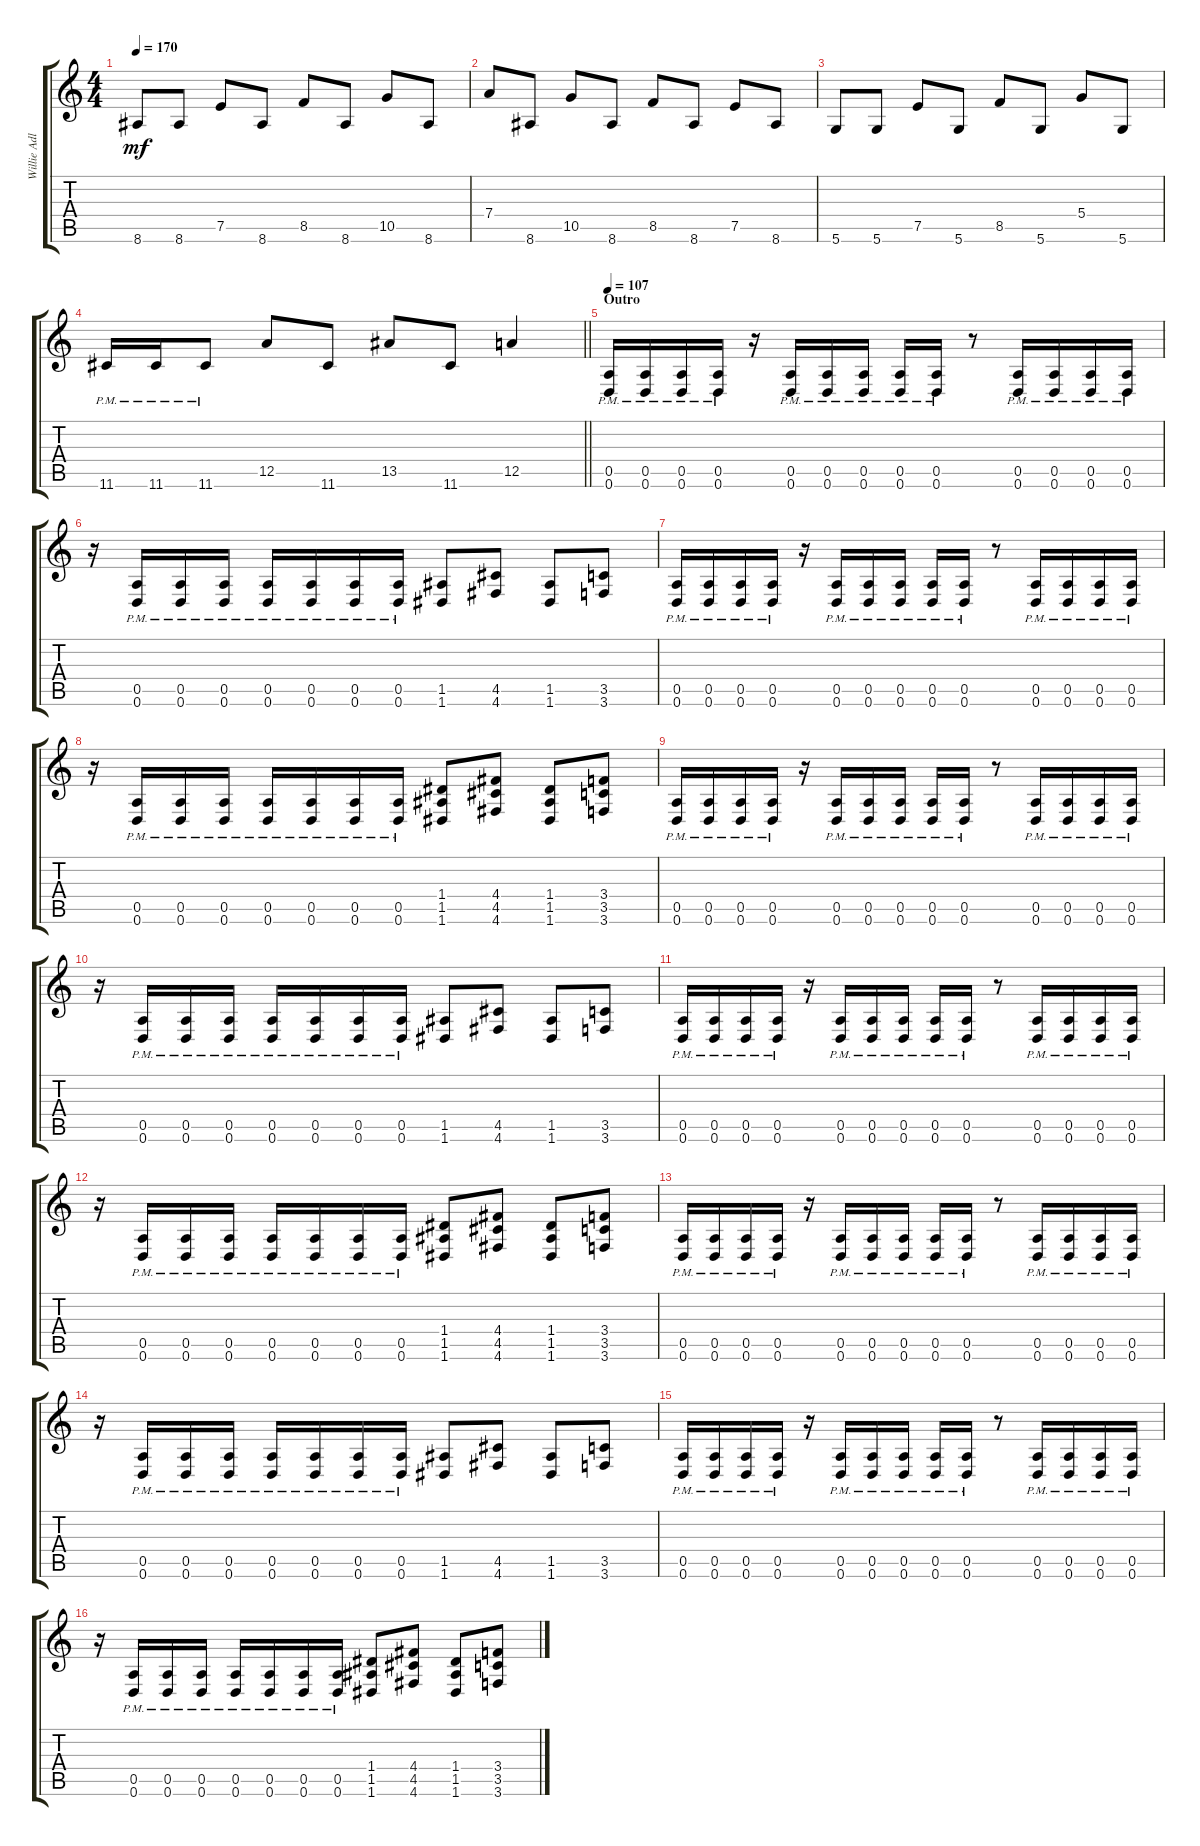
\track ("Willie Adler" "Willie Adl") {instrument distortionguitar}
\staff {score tabs}
\tuning (E4 B3 G3 D3 A2 D2) {hide}
\ts (4 4)
\tempo 170
\clef g2
\ks c
8.6.8{dy mf} 8.6.8 7.5.8 8.6.8 8.5.8 8.6.8 10.5.8 8.6.8 |
7.4.8 8.6.8 10.5.8 8.6.8 8.5.8 8.6.8 7.5.8 8.6.8 |
5.6.8 5.6.8 7.5.8 5.6.8 8.5.8 5.6.8 5.4.8 5.6.8 |
\barLineRight lightlight
11.6{pm}.16 11.6{pm}.16 11.6{pm}.8 12.5.8 11.6.8 13.5.8 11.6.8 12.5.4 |
\section ("" "Outro")
\tempo 107
(0.5{pm} 0.6{pm}).16 (0.5{pm} 0.6{pm}).16 (0.5{pm} 0.6{pm}).16 (0.5{pm} 0.6{pm}).16 r.16 (0.5{pm} 0.6{pm}).16 (0.5{pm} 0.6{pm}).16 (0.5{pm} 0.6{pm}).16 (0.5{pm} 0.6{pm}).16 (0.5{pm} 0.6{pm}).16 r.8 (0.5{pm} 0.6{pm}).16 (0.5{pm} 0.6{pm}).16 (0.5{pm} 0.6{pm}).16 (0.5{pm} 0.6{pm}).16 |
r.16 (0.5{pm} 0.6{pm}).16 (0.5{pm} 0.6{pm}).16 (0.5{pm} 0.6{pm}).16 (0.5{pm} 0.6{pm}).16 (0.5{pm} 0.6{pm}).16 (0.5{pm} 0.6{pm}).16 (0.5{pm} 0.6{pm}).16 (1.5 1.6).8 (4.5 4.6).8 (1.5 1.6).8 (3.5 3.6).8 |
(0.5{pm} 0.6{pm}).16 (0.5{pm} 0.6{pm}).16 (0.5{pm} 0.6{pm}).16 (0.5{pm} 0.6{pm}).16 r.16 (0.5{pm} 0.6{pm}).16 (0.5{pm} 0.6{pm}).16 (0.5{pm} 0.6{pm}).16 (0.5{pm} 0.6{pm}).16 (0.5{pm} 0.6{pm}).16 r.8 (0.5{pm} 0.6{pm}).16 (0.5{pm} 0.6{pm}).16 (0.5{pm} 0.6{pm}).16 (0.5{pm} 0.6{pm}).16 |
r.16 (0.5{pm} 0.6{pm}).16 (0.5{pm} 0.6{pm}).16 (0.5{pm} 0.6{pm}).16 (0.5{pm} 0.6{pm}).16 (0.5{pm} 0.6{pm}).16 (0.5{pm} 0.6{pm}).16 (0.5{pm} 0.6{pm}).16 (1.4 1.5 1.6).8 (4.4 4.5 4.6).8 (1.4 1.5 1.6).8 (3.4 3.5 3.6).8 |
(0.5{pm} 0.6{pm}).16 (0.5{pm} 0.6{pm}).16 (0.5{pm} 0.6{pm}).16 (0.5{pm} 0.6{pm}).16 r.16 (0.5{pm} 0.6{pm}).16 (0.5{pm} 0.6{pm}).16 (0.5{pm} 0.6{pm}).16 (0.5{pm} 0.6{pm}).16 (0.5{pm} 0.6{pm}).16 r.8 (0.5{pm} 0.6{pm}).16 (0.5{pm} 0.6{pm}).16 (0.5{pm} 0.6{pm}).16 (0.5{pm} 0.6{pm}).16 |
r.16 (0.5{pm} 0.6{pm}).16 (0.5{pm} 0.6{pm}).16 (0.5{pm} 0.6{pm}).16 (0.5{pm} 0.6{pm}).16 (0.5{pm} 0.6{pm}).16 (0.5{pm} 0.6{pm}).16 (0.5{pm} 0.6{pm}).16 (1.5 1.6).8 (4.5 4.6).8 (1.5 1.6).8 (3.5 3.6).8 |
(0.5{pm} 0.6{pm}).16 (0.5{pm} 0.6{pm}).16 (0.5{pm} 0.6{pm}).16 (0.5{pm} 0.6{pm}).16 r.16 (0.5{pm} 0.6{pm}).16 (0.5{pm} 0.6{pm}).16 (0.5{pm} 0.6{pm}).16 (0.5{pm} 0.6{pm}).16 (0.5{pm} 0.6{pm}).16 r.8 (0.5{pm} 0.6{pm}).16 (0.5{pm} 0.6{pm}).16 (0.5{pm} 0.6{pm}).16 (0.5{pm} 0.6{pm}).16 |
r.16 (0.5{pm} 0.6{pm}).16 (0.5{pm} 0.6{pm}).16 (0.5{pm} 0.6{pm}).16 (0.5{pm} 0.6{pm}).16 (0.5{pm} 0.6{pm}).16 (0.5{pm} 0.6{pm}).16 (0.5{pm} 0.6{pm}).16 (1.4 1.5 1.6).8 (4.4 4.5 4.6).8 (1.4 1.5 1.6).8 (3.4 3.5 3.6).8 |
(0.5{pm} 0.6{pm}).16 (0.5{pm} 0.6{pm}).16 (0.5{pm} 0.6{pm}).16 (0.5{pm} 0.6{pm}).16 r.16 (0.5{pm} 0.6{pm}).16 (0.5{pm} 0.6{pm}).16 (0.5{pm} 0.6{pm}).16 (0.5{pm} 0.6{pm}).16 (0.5{pm} 0.6{pm}).16 r.8 (0.5{pm} 0.6{pm}).16 (0.5{pm} 0.6{pm}).16 (0.5{pm} 0.6{pm}).16 (0.5{pm} 0.6{pm}).16 |
r.16 (0.5{pm} 0.6{pm}).16 (0.5{pm} 0.6{pm}).16 (0.5{pm} 0.6{pm}).16 (0.5{pm} 0.6{pm}).16 (0.5{pm} 0.6{pm}).16 (0.5{pm} 0.6{pm}).16 (0.5{pm} 0.6{pm}).16 (1.5 1.6).8 (4.5 4.6).8 (1.5 1.6).8 (3.5 3.6).8 |
(0.5{pm} 0.6{pm}).16 (0.5{pm} 0.6{pm}).16 (0.5{pm} 0.6{pm}).16 (0.5{pm} 0.6{pm}).16 r.16 (0.5{pm} 0.6{pm}).16 (0.5{pm} 0.6{pm}).16 (0.5{pm} 0.6{pm}).16 (0.5{pm} 0.6{pm}).16 (0.5{pm} 0.6{pm}).16 r.8 (0.5{pm} 0.6{pm}).16 (0.5{pm} 0.6{pm}).16 (0.5{pm} 0.6{pm}).16 (0.5{pm} 0.6{pm}).16 |
r.16 (0.5{pm} 0.6{pm}).16 (0.5{pm} 0.6{pm}).16 (0.5{pm} 0.6{pm}).16 (0.5{pm} 0.6{pm}).16 (0.5{pm} 0.6{pm}).16 (0.5{pm} 0.6{pm}).16 (0.5{pm} 0.6{pm}).16 (1.4 1.5 1.6).8 (4.4 4.5 4.6).8 (1.4 1.5 1.6).8 (3.4 3.5 3.6).8
